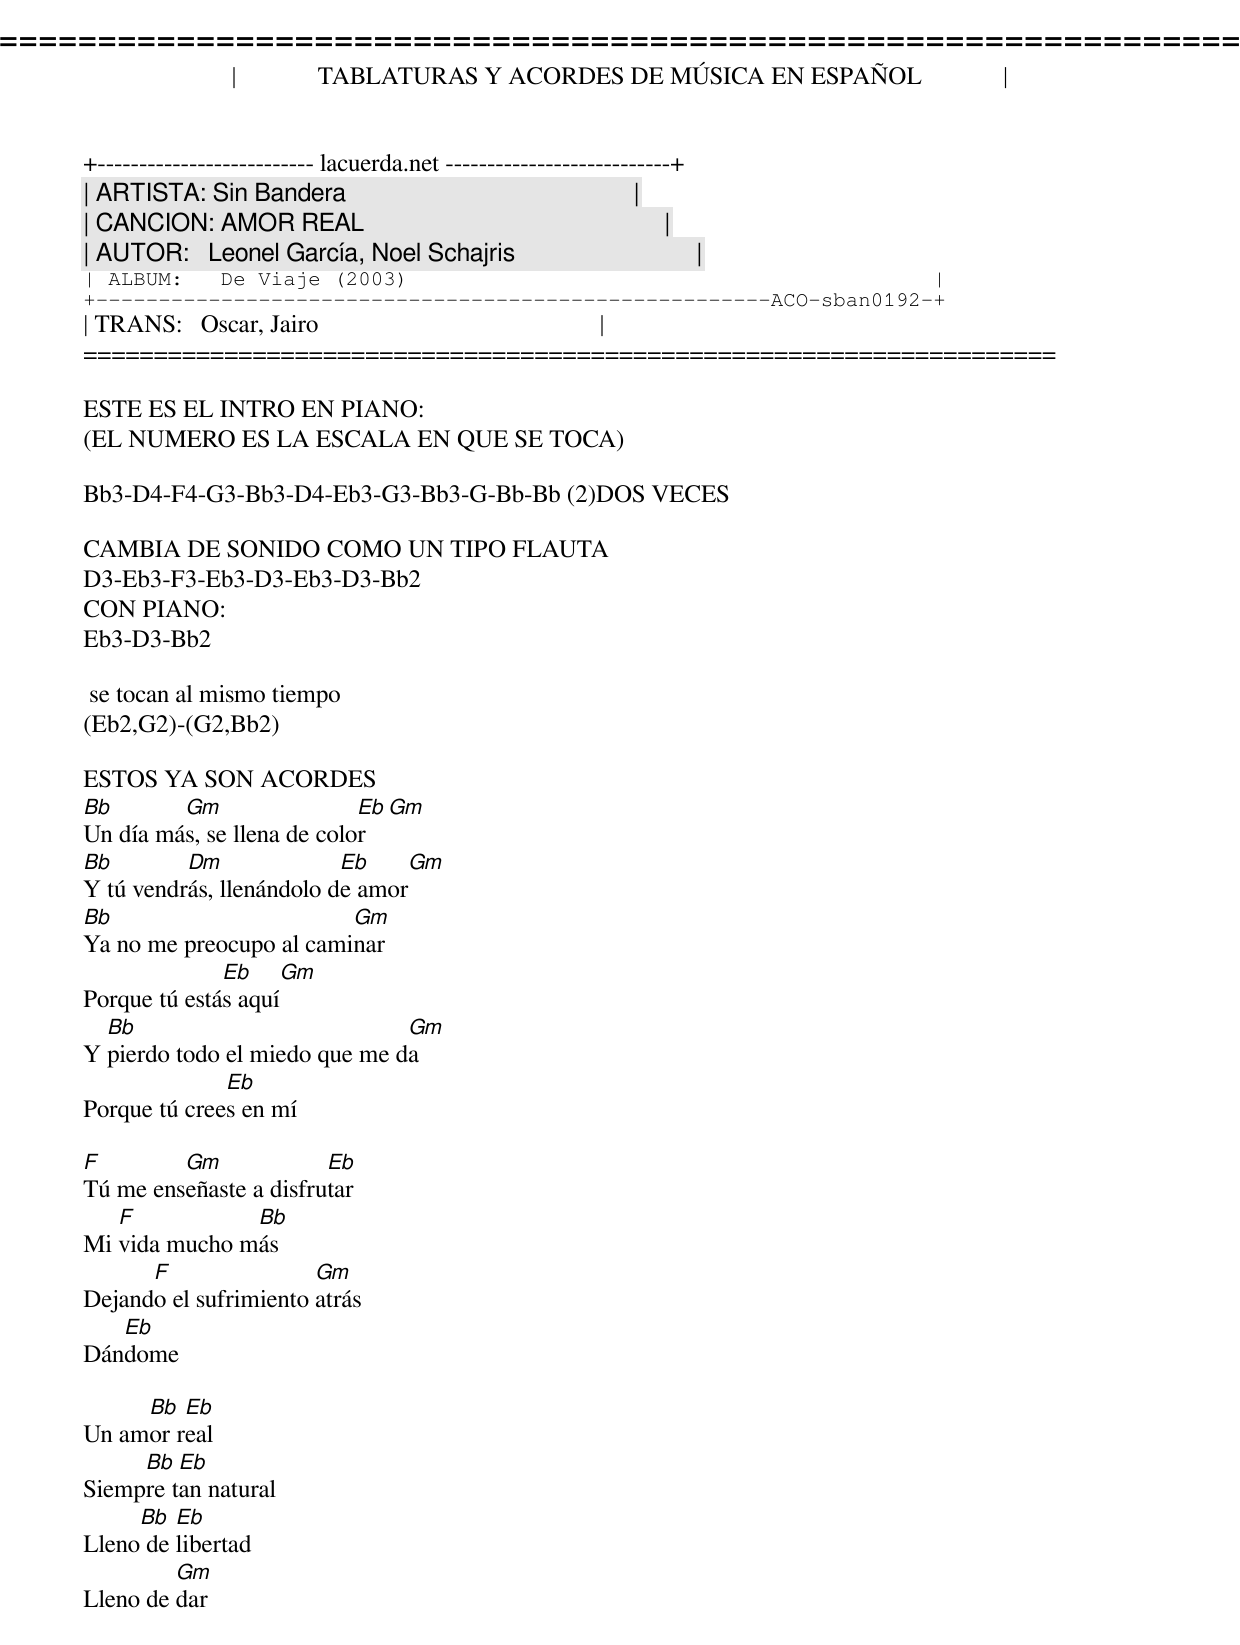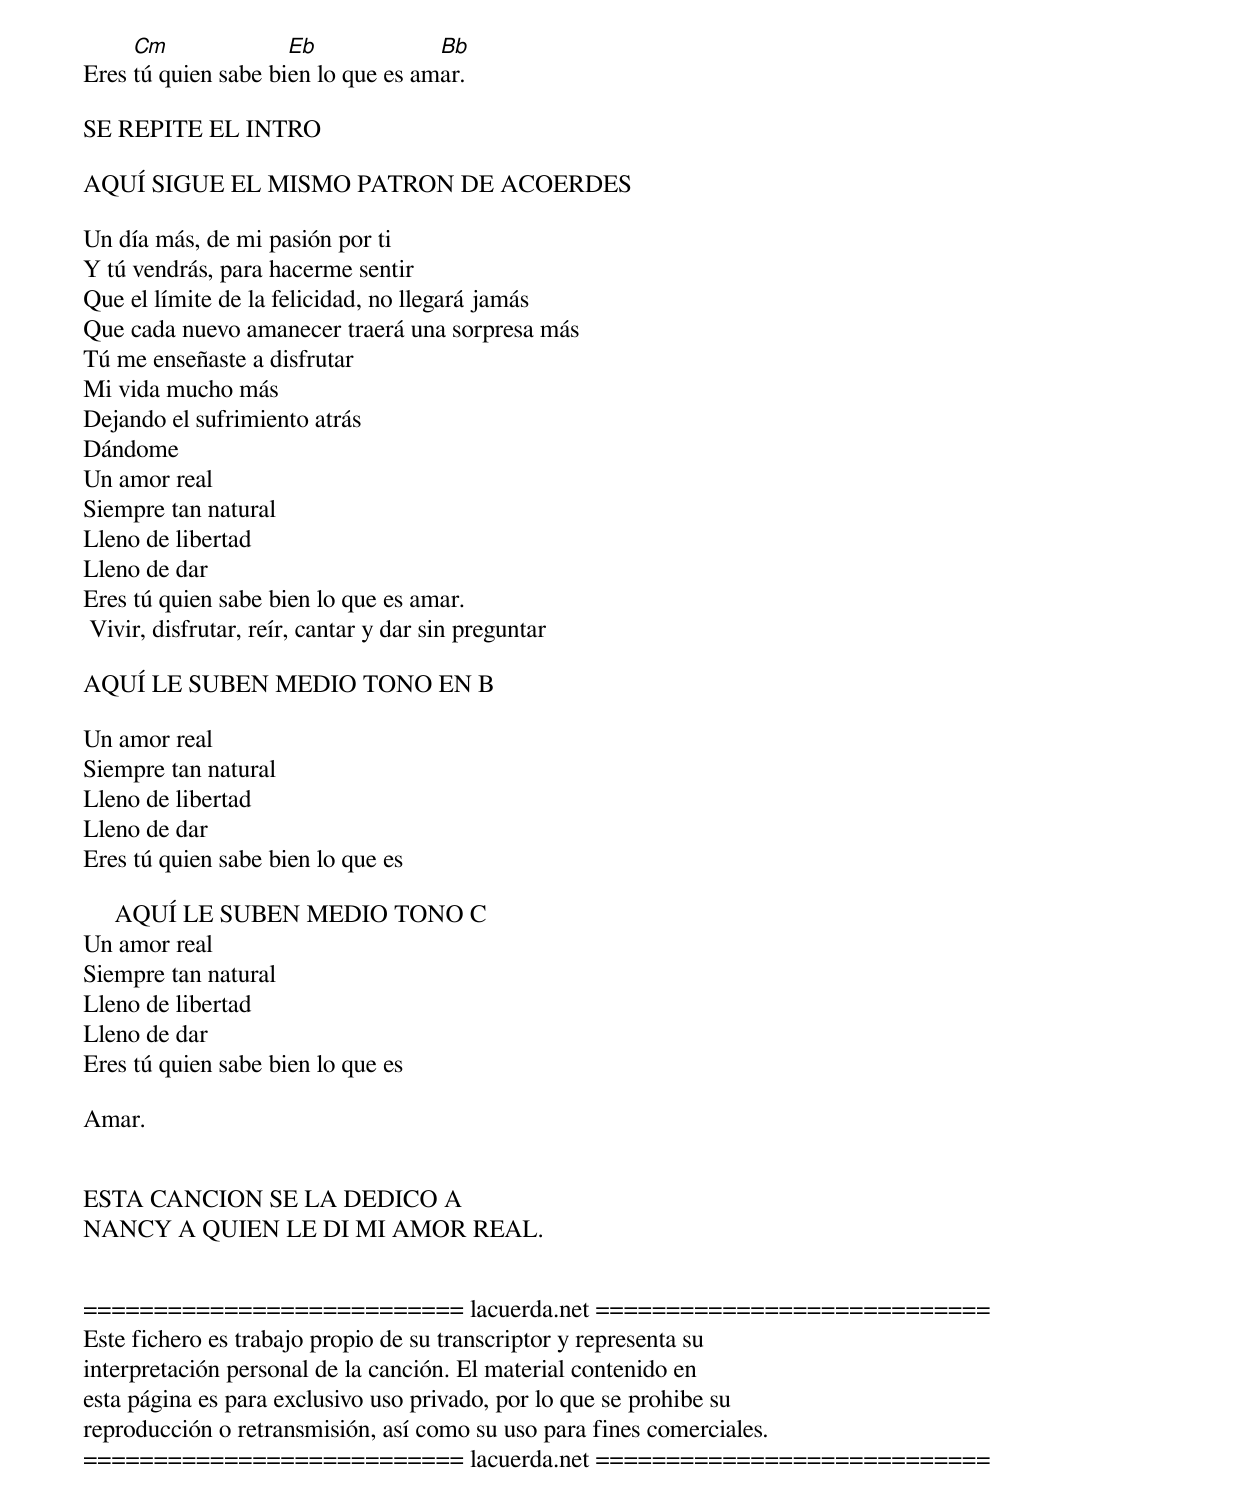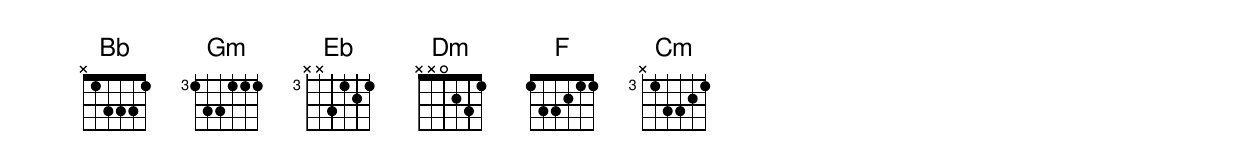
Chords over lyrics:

=====================================================================
|             TABLATURAS Y ACORDES DE MÚSICA EN ESPAÑOL             |
+-------------------------- lacuerda.net ---------------------------+
| ARTISTA: Sin Bandera                                              |
| CANCION: AMOR REAL                                                |
| AUTOR:   Leonel García, Noel Schajris                             |
| ALBUM:   De Viaje (2003)                                          |
+------------------------------------------------------ACO-sban0192-+
| TRANS:   Oscar, Jairo                                             |
=====================================================================

ESTE ES EL INTRO EN PIANO:
(EL NUMERO ES LA ESCALA EN QUE SE TOCA)

Bb3-D4-F4-G3-Bb3-D4-Eb3-G3-Bb3-G-Bb-Bb (2)DOS VECES

CAMBIA DE SONIDO COMO UN TIPO FLAUTA
D3-Eb3-F3-Eb3-D3-Eb3-D3-Bb2
CON PIANO:
Eb3-D3-Bb2

 se tocan al mismo tiempo
(Eb2,G2)-(G2,Bb2)

ESTOS YA SON ACORDES
Bb       Gm                 Eb      Gm
Un día más, se llena de color
Bb        Dm              Eb       Gm
Y tú vendrás, llenándolo de amor
Bb                       Gm
Ya no me preocupo al caminar
              Eb      Gm
Porque tú estás aquí
  Bb                           Gm
Y pierdo todo el miedo que me da
              Eb
Porque tú crees en mí

F        Gm             Eb
Tú me enseñaste a disfrutar
   F           Bb
Mi vida mucho más
      F                Gm
Dejando el sufrimiento atrás
   Eb
Dándome

     Bb  Eb
Un amor real
     Bb  Eb
Siempre tan natural
     Bb  Eb
Lleno de libertad
         Gm
Lleno de dar
     Cm              Eb             Bb
Eres tú quien sabe bien lo que es amar.

SE REPITE EL INTRO

AQUÍ SIGUE EL MISMO PATRON DE ACOERDES

Un día más, de mi pasión por ti
Y tú vendrás, para hacerme sentir
Que el límite de la felicidad, no llegará jamás
Que cada nuevo amanecer traerá una sorpresa más
Tú me enseñaste a disfrutar
Mi vida mucho más
Dejando el sufrimiento atrás
Dándome
Un amor real
Siempre tan natural
Lleno de libertad
Lleno de dar
Eres tú quien sabe bien lo que es amar.
 Vivir, disfrutar, reír, cantar y dar sin preguntar

AQUÍ LE SUBEN MEDIO TONO EN B

Un amor real
Siempre tan natural
Lleno de libertad
Lleno de dar
Eres tú quien sabe bien lo que es

     AQUÍ LE SUBEN MEDIO TONO C
Un amor real
Siempre tan natural
Lleno de libertad
Lleno de dar
Eres tú quien sabe bien lo que es

Amar.


ESTA CANCION SE LA DEDICO A
NANCY A QUIEN LE DI MI AMOR REAL.


=========================== lacuerda.net ============================
Este fichero es trabajo propio de su transcriptor y representa su
interpretación personal de la canción. El material contenido en
esta página es para exclusivo uso privado, por lo que se prohibe su
reproducción o retransmisión, así como su uso para fines comerciales.
=========================== lacuerda.net ============================
